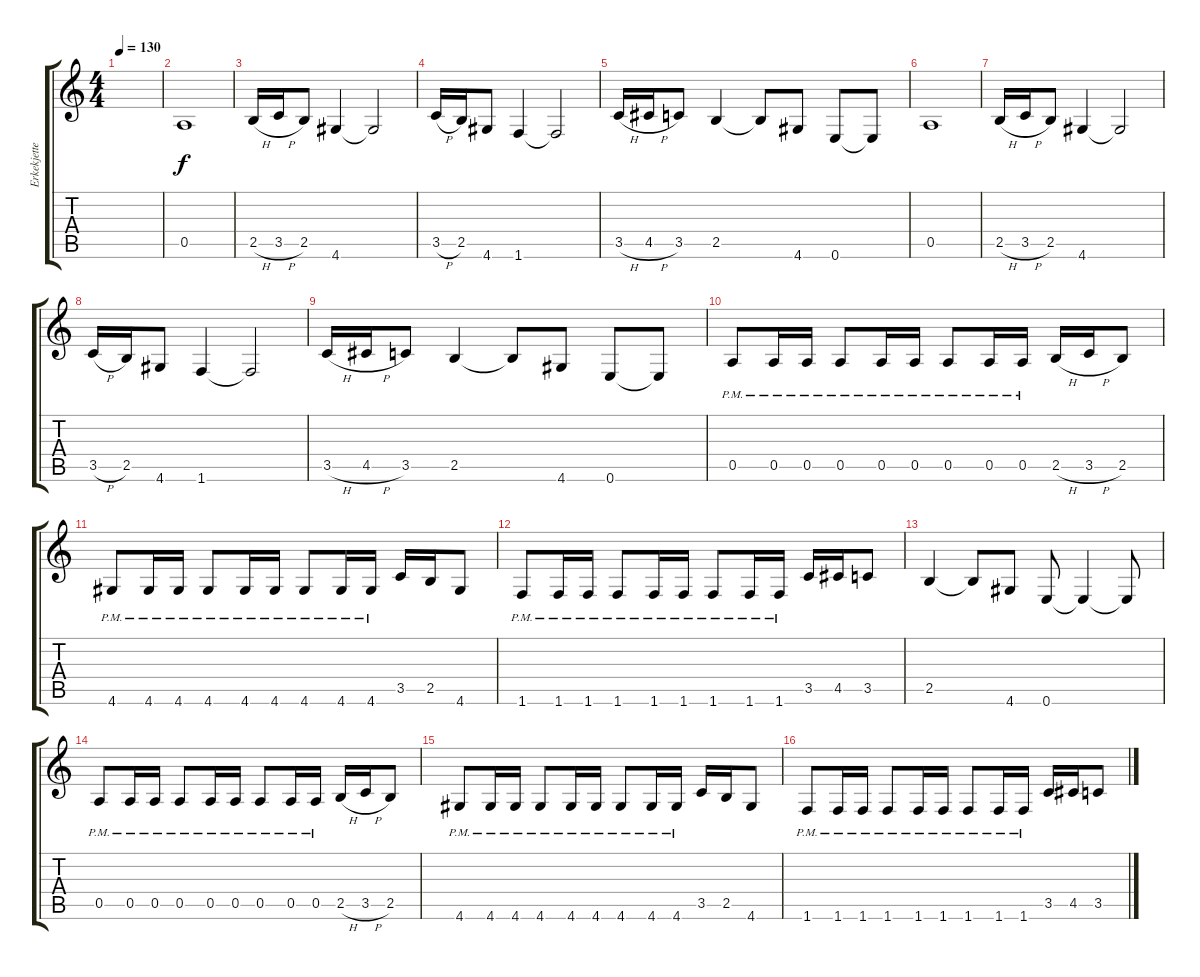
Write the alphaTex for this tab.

\track ("Erkekjetter Silenoz" "Erkekjette") {instrument overdrivenguitar}
\staff {score tabs}
\tuning (E4 B3 G3 D3 A2 E2) {hide}
\ts (4 4)
\tempo 130
\clef g2
\ks c
|
0.5.1 |
2.5{h}.16 3.5{h}.16 2.5.8 4.6.4 4.6{t}.2 |
3.5{h}.16 2.5.16 4.6.8 1.6.4 1.6{t}.2 |
3.5{h}.16 4.5{h}.16 3.5.8 2.5.4 2.5{t}.8 4.6.8 0.6.8 0.6{t}.8 |
0.5.1 |
2.5{h}.16 3.5{h}.16 2.5.8 4.6.4 4.6{t}.2 |
3.5{h}.16 2.5.16 4.6.8 1.6.4 1.6{t}.2 |
3.5{h}.16 4.5{h}.16 3.5.8 2.5.4 2.5{t}.8 4.6.8 0.6.8 0.6{t}.8 |
0.5{pm}.8 0.5{pm}.16 0.5{pm}.16 0.5{pm}.8 0.5{pm}.16 0.5{pm}.16 0.5{pm}.8 0.5{pm}.16 0.5{pm}.16 2.5{h}.16 3.5{h}.16 2.5.8 |
4.6{pm}.8 4.6{pm}.16 4.6{pm}.16 4.6{pm}.8 4.6{pm}.16 4.6{pm}.16 4.6{pm}.8 4.6{pm}.16 4.6{pm}.16 3.5.16 2.5.16 4.6.8 |
1.6{pm}.8 1.6{pm}.16 1.6{pm}.16 1.6{pm}.8 1.6{pm}.16 1.6{pm}.16 1.6{pm}.8 1.6{pm}.16 1.6{pm}.16 3.5.16 4.5.16 3.5.8 |
2.5.4 2.5{t}.8 4.6.8 0.6.8 0.6{t}.4 0.6{t}.8 |
0.5{pm}.8 0.5{pm}.16 0.5{pm}.16 0.5{pm}.8 0.5{pm}.16 0.5{pm}.16 0.5{pm}.8 0.5{pm}.16 0.5{pm}.16 2.5{h}.16 3.5{h}.16 2.5.8 |
4.6{pm}.8 4.6{pm}.16 4.6{pm}.16 4.6{pm}.8 4.6{pm}.16 4.6{pm}.16 4.6{pm}.8 4.6{pm}.16 4.6{pm}.16 3.5.16 2.5.16 4.6.8 |
1.6{pm}.8 1.6{pm}.16 1.6{pm}.16 1.6{pm}.8 1.6{pm}.16 1.6{pm}.16 1.6{pm}.8 1.6{pm}.16 1.6{pm}.16 3.5.16 4.5.16 3.5.8
